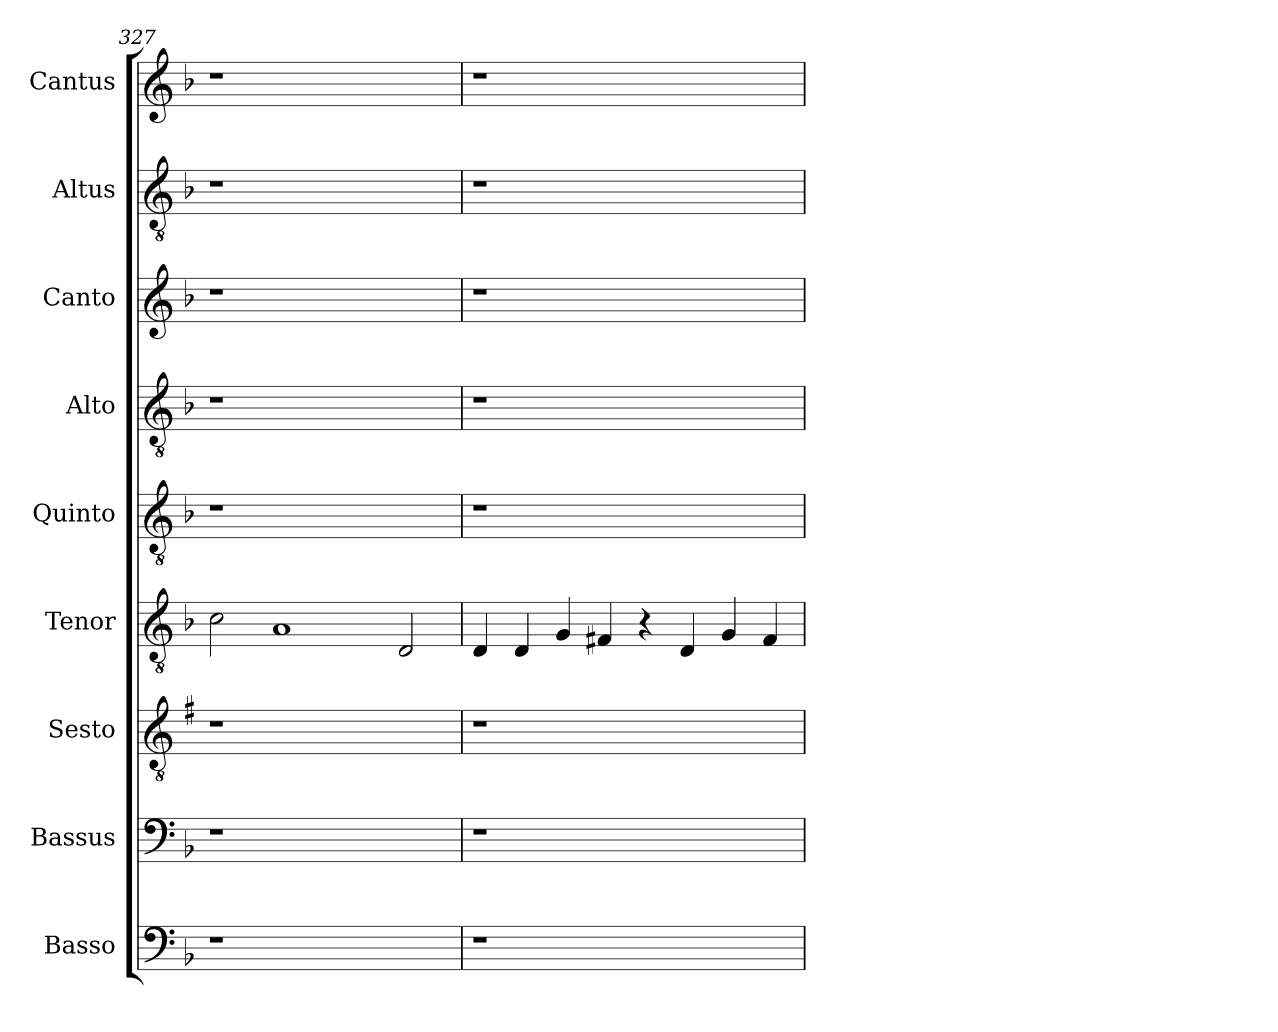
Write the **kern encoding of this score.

**kern	**kern	**kern	**kern	**kern	**kern	**kern	**kern	**kern
*part9	*part8	*part7	*part6	*part5	*part4	*part3	*part2	*part1
*staff9	*staff8	*staff7	*staff6	*staff5	*staff4	*staff3	*staff2	*staff1
*I"Basso	*I"Bassus	*I"Sesto	*I"Tenor	*I"Quinto	*I"Alto	*I"Canto	*I"Altus	*I"Cantus
*	*	*I'Sesto	*I'Tenor	*I'Quinto	*I'Alto	*I'Canto	*I'Altus	*I'Cantus
!!LO:LB:g=z
*clefF4	*clefF4	*clefGv2	*clefGv2	*clefGv2	*clefGv2	*clefG2	*clefGv2	*clefG2
*k[b-]	*k[b-]	*k[f#]	*k[b-]	*k[b-]	*k[b-]	*k[b-]	*k[b-]	*k[b-]
*F:	*F:	*G:	*F:	*F:	*F:	*F:	*F:	*F:
=327	=327	=327	=327	=327	=327	=327	=327	=327
1r	1r	1r	2c\	1r	1r	1r	1r	1r
.	.	.	1A	.	.	.	.	.
1ryy	1ryy	1ryy	.	1ryy	1ryy	1ryy	1ryy	1ryy
.	.	.	2D/	.	.	.	.	.
=328	=328	=328	=328	=328	=328	=328	=328	=328
1r	1r	1r	4D/	1r	1r	1r	1r	1r
.	.	.	4D/	.	.	.	.	.
.	.	.	4G/	.	.	.	.	.
.	.	.	4F#X/	.	.	.	.	.
1ryy	1ryy	1ryy	4r	1ryy	1ryy	1ryy	1ryy	1ryy
.	.	.	4D/	.	.	.	.	.
.	.	.	4G/	.	.	.	.	.
.	.	.	4F#/	.	.	.	.	.
=	=	=	=	=	=	=	=	=
*-	*-	*-	*-	*-	*-	*-	*-	*-
